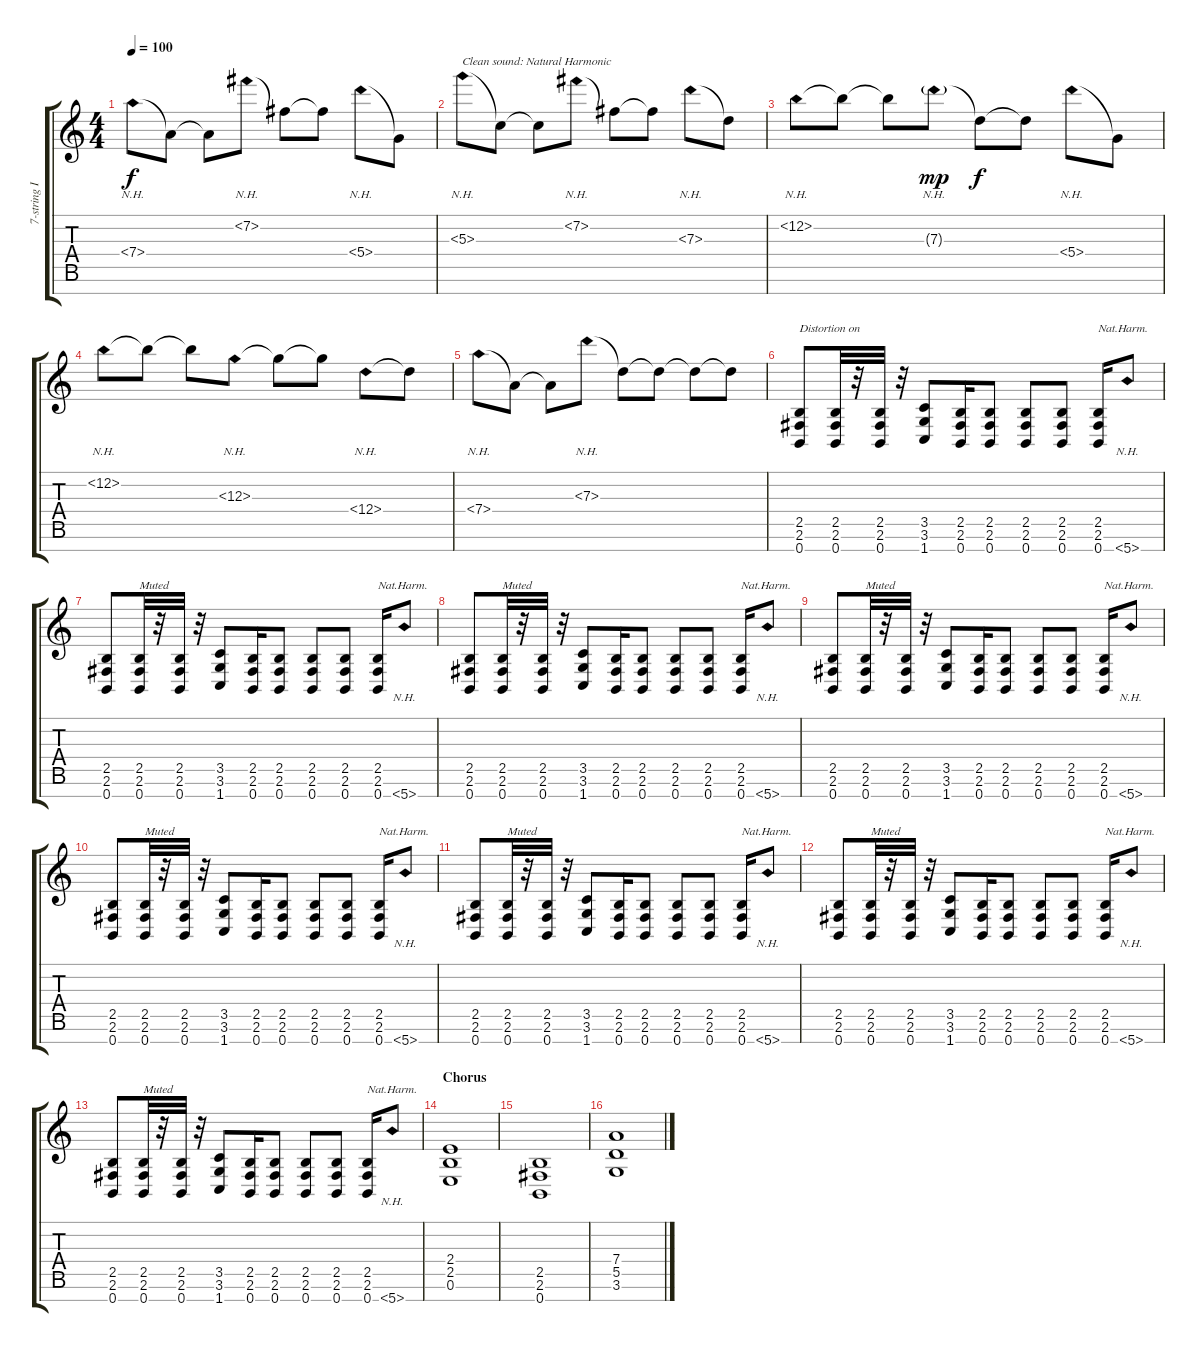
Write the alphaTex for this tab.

\track ("7-string Ibanez guitar (Brad Delson)" "7-string I") {instrument distortionguitar}
\staff {score tabs}
\tuning (E4 B3 G3 D3 A2 E2 B1) {hide}
\ts (4 4)
\tempo 100
\clef g2
\ks c
7.4{nh}.8{dy f volume 16 instrument electricguitarjazz} 7.4{t}.8 7.4{t}.8 7.2{nh}.8 7.2{t}.8 7.2{t}.8 5.4{nh}.8 5.4{t}.8 |
5.3{nh}.8{txt "Clean sound: Natural Harmonic" volume 16 instrument electricguitarjazz} 5.3{t}.8 5.3{t}.8 7.2{nh}.8 7.2{t}.8 7.2{t}.8 7.3{nh}.8 7.3{t}.8 |
12.2{nh}.8{volume 16 instrument electricguitarjazz} 12.2{t}.8 12.2{t}.8 7.3{nh g}.8{dy mp} 7.3{t}.8{dy f} 7.3{t}.8 5.4{nh}.8 5.4{t}.8 |
12.2{nh}.8{volume 16 instrument electricguitarjazz} 12.2{t}.8 12.2{t}.8 12.3{nh}.8 12.3{t}.8 12.3{t}.8 12.4{nh}.8 12.4{t}.8 |
7.4{nh}.8{volume 16 instrument electricguitarjazz} 7.4{t}.8 7.4{t}.8 7.3{nh}.8 7.3{t}.8 7.3{t}.8 7.3{t}.8 7.3{t}.8 |
(2.5 2.6 0.7).8{txt "Distortion on" volume 14 instrument distortionguitar} (2.5 2.6 0.7).32 r.32 (2.5 2.6 0.7).32 r.32 (3.5 3.6 1.7).8 (2.5 2.6 0.7).16 (2.5 2.6 0.7).8 (2.5 2.6 0.7).8 (2.5 2.6 0.7).8 (2.5 2.6 0.7).16{txt "Nat.Harm."} 5.7{nh}.8 |
(2.5 2.6 0.7).8{volume 14 instrument distortionguitar} (2.5 2.6 0.7).32{txt "Muted"} r.32 (2.5 2.6 0.7).32 r.32 (3.5 3.6 1.7).8 (2.5 2.6 0.7).16 (2.5 2.6 0.7).8 (2.5 2.6 0.7).8 (2.5 2.6 0.7).8 (2.5 2.6 0.7).16{txt "Nat.Harm."} 5.7{nh}.8 |
(2.5 2.6 0.7).8{volume 14 instrument distortionguitar} (2.5 2.6 0.7).32{txt "Muted"} r.32 (2.5 2.6 0.7).32 r.32 (3.5 3.6 1.7).8 (2.5 2.6 0.7).16 (2.5 2.6 0.7).8 (2.5 2.6 0.7).8 (2.5 2.6 0.7).8 (2.5 2.6 0.7).16{txt "Nat.Harm."} 5.7{nh}.8 |
(2.5 2.6 0.7).8{volume 14 instrument distortionguitar} (2.5 2.6 0.7).32{txt "Muted"} r.32 (2.5 2.6 0.7).32 r.32 (3.5 3.6 1.7).8 (2.5 2.6 0.7).16 (2.5 2.6 0.7).8 (2.5 2.6 0.7).8 (2.5 2.6 0.7).8 (2.5 2.6 0.7).16{txt "Nat.Harm."} 5.7{nh}.8 |
(2.5 2.6 0.7).8{volume 14 instrument distortionguitar} (2.5 2.6 0.7).32{txt "Muted"} r.32 (2.5 2.6 0.7).32 r.32 (3.5 3.6 1.7).8 (2.5 2.6 0.7).16 (2.5 2.6 0.7).8 (2.5 2.6 0.7).8 (2.5 2.6 0.7).8 (2.5 2.6 0.7).16{txt "Nat.Harm."} 5.7{nh}.8 |
(2.5 2.6 0.7).8{volume 14 instrument distortionguitar} (2.5 2.6 0.7).32{txt "Muted"} r.32 (2.5 2.6 0.7).32 r.32 (3.5 3.6 1.7).8 (2.5 2.6 0.7).16 (2.5 2.6 0.7).8 (2.5 2.6 0.7).8 (2.5 2.6 0.7).8 (2.5 2.6 0.7).16{txt "Nat.Harm."} 5.7{nh}.8 |
(2.5 2.6 0.7).8{volume 14 instrument distortionguitar} (2.5 2.6 0.7).32{txt "Muted"} r.32 (2.5 2.6 0.7).32 r.32 (3.5 3.6 1.7).8 (2.5 2.6 0.7).16 (2.5 2.6 0.7).8 (2.5 2.6 0.7).8 (2.5 2.6 0.7).8 (2.5 2.6 0.7).16{txt "Nat.Harm."} 5.7{nh}.8 |
(2.5 2.6 0.7).8{volume 14 instrument distortionguitar} (2.5 2.6 0.7).32{txt "Muted"} r.32 (2.5 2.6 0.7).32 r.32 (3.5 3.6 1.7).8 (2.5 2.6 0.7).16 (2.5 2.6 0.7).8 (2.5 2.6 0.7).8 (2.5 2.6 0.7).8 (2.5 2.6 0.7).16{txt "Nat.Harm."} 5.7{nh}.8 |
\section ("" "Chorus")
(2.4 2.5 0.6).1 |
(2.5 2.6 0.7).1 |
(7.4 5.5 3.6).1
